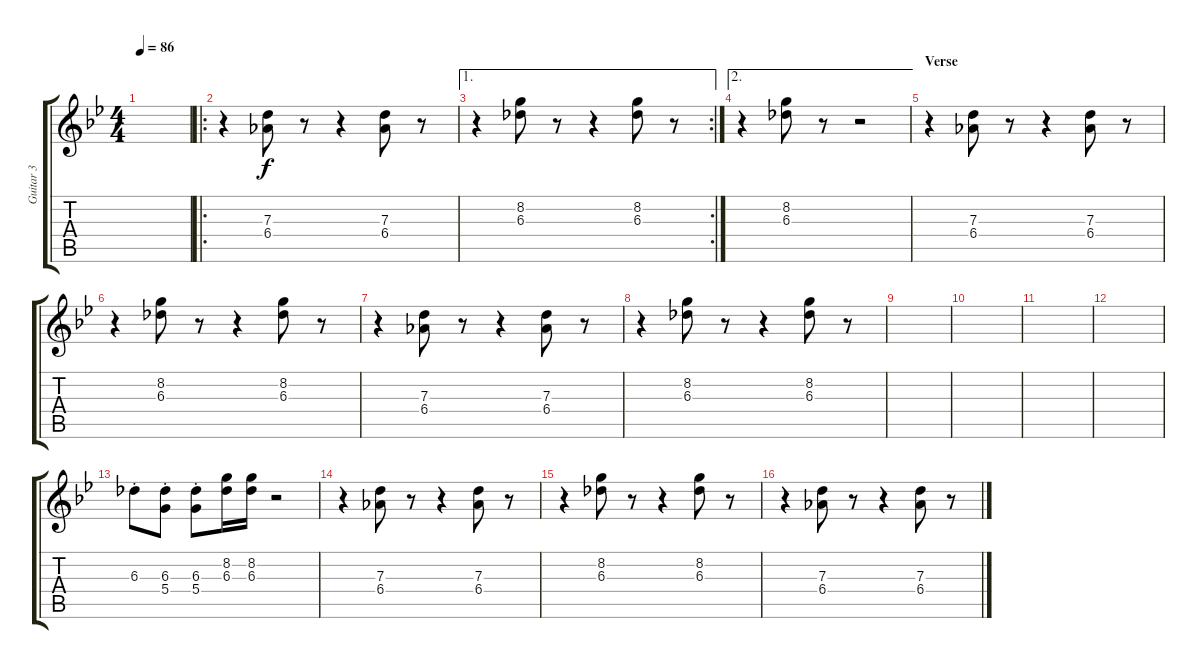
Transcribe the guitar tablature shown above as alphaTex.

\track ("Guitar 3" "Guitar 3") {instrument overdrivenguitar}
\staff {score tabs}
\tuning (E4 B3 G3 D3 A2 E2) {hide}
\ts (4 4)
\tempo 86
\clef g2
\ks bb
|
\ro
r.4 (7.3 6.4).8 r.8 r.4 (7.3 6.4).8 r.8 |
\ae 1
\rc 2
r.4 (8.2 6.3).8 r.8 r.4 (8.2 6.3).8 r.8 |
\ae 2
r.4 (8.2 6.3).8 r.8 r.2 |
\section ("" "Verse")
r.4 (7.3 6.4).8 r.8 r.4 (7.3 6.4).8 r.8 |
r.4 (8.2 6.3).8 r.8 r.4 (8.2 6.3).8 r.8 |
r.4 (7.3 6.4).8 r.8 r.4 (7.3 6.4).8 r.8 |
r.4 (8.2 6.3).8 r.8 r.4 (8.2 6.3).8 r.8 |
|
|
|
|
6.3{st}.8 (6.3{st} 5.4).8 (6.3{st} 5.4).8 (8.2 6.3).16 (8.2 6.3).16 r.2 |
r.4 (7.3 6.4).8 r.8 r.4 (7.3 6.4).8 r.8 |
r.4 (8.2 6.3).8 r.8 r.4 (8.2 6.3).8 r.8 |
r.4 (7.3 6.4).8 r.8 r.4 (7.3 6.4).8 r.8
